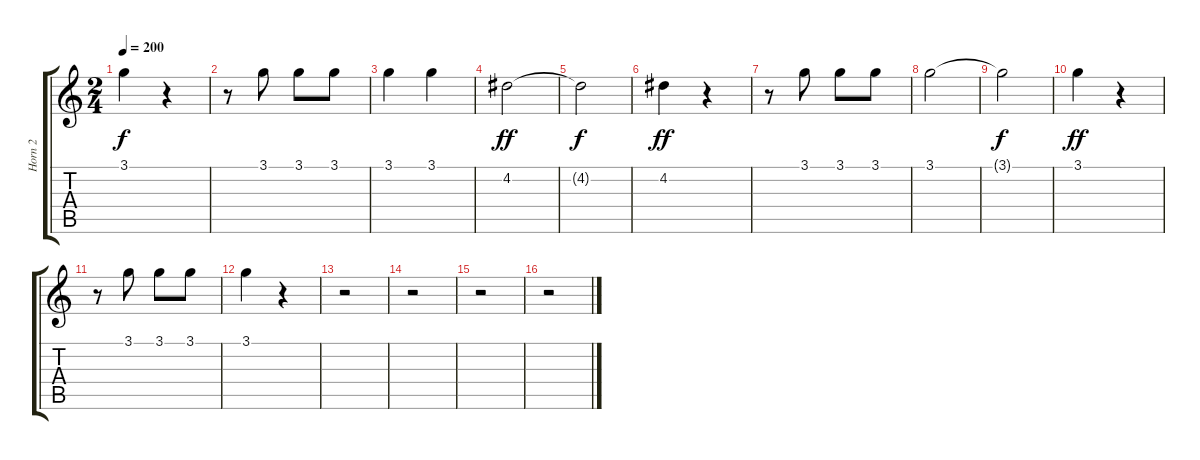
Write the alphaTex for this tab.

\track ("Horn 2" "Horn 2") {instrument acousticguitarnylon}
\staff {score tabs}
\tuning (E4 B3 G3 D3 A2 E2) {hide}
\ts (2 4)
\tempo 200
\clef g2
\ks c
3.1.4{dy f} r.4 |
r.8 3.1.8 3.1.8 3.1.8 |
3.1.4 3.1.4 |
4.2.2{dy ff} |
4.2{t}.2{dy f} |
4.2.4{dy ff} r.4 |
r.8 3.1.8 3.1.8 3.1.8 |
3.1.2 |
3.1{t}.2{dy f} |
3.1.4{dy ff} r.4 |
r.8 3.1.8 3.1.8 3.1.8 |
3.1.4 r.4 |
r.2 |
r.2 |
r.2 |
r.2
